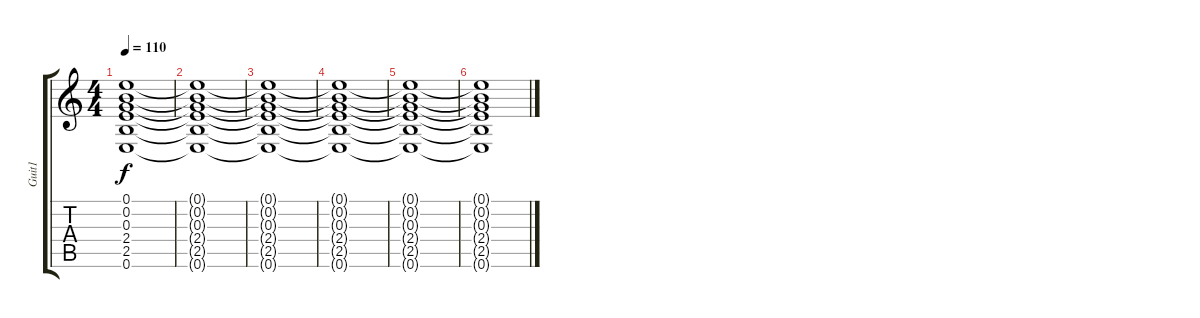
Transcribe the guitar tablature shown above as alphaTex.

\track ("Guit1" "Guit1") {instrument acousticguitarnylon}
\staff {score tabs}
\tuning (E4 B3 G3 D3 A2 E2) {hide}
\ts (4 4)
\tempo 110
\clef g2
\ks c
(0.1{t} 0.2{t} 0.3{t} 2.4{t} 2.5{t} 0.6{t}).1{dy f volume 0} |
(0.1{t} 0.2{t} 0.3{t} 2.4{t} 2.5{t} 0.6{t}).1 |
(0.1{t} 0.2{t} 0.3{t} 2.4{t} 2.5{t} 0.6{t}).1 |
(0.1{t} 0.2{t} 0.3{t} 2.4{t} 2.5{t} 0.6{t}).1 |
(0.1{t} 0.2{t} 0.3{t} 2.4{t} 2.5{t} 0.6{t}).1 |
(0.1{t} 0.2{t} 0.3{t} 2.4{t} 2.5{t} 0.6{t}).1
